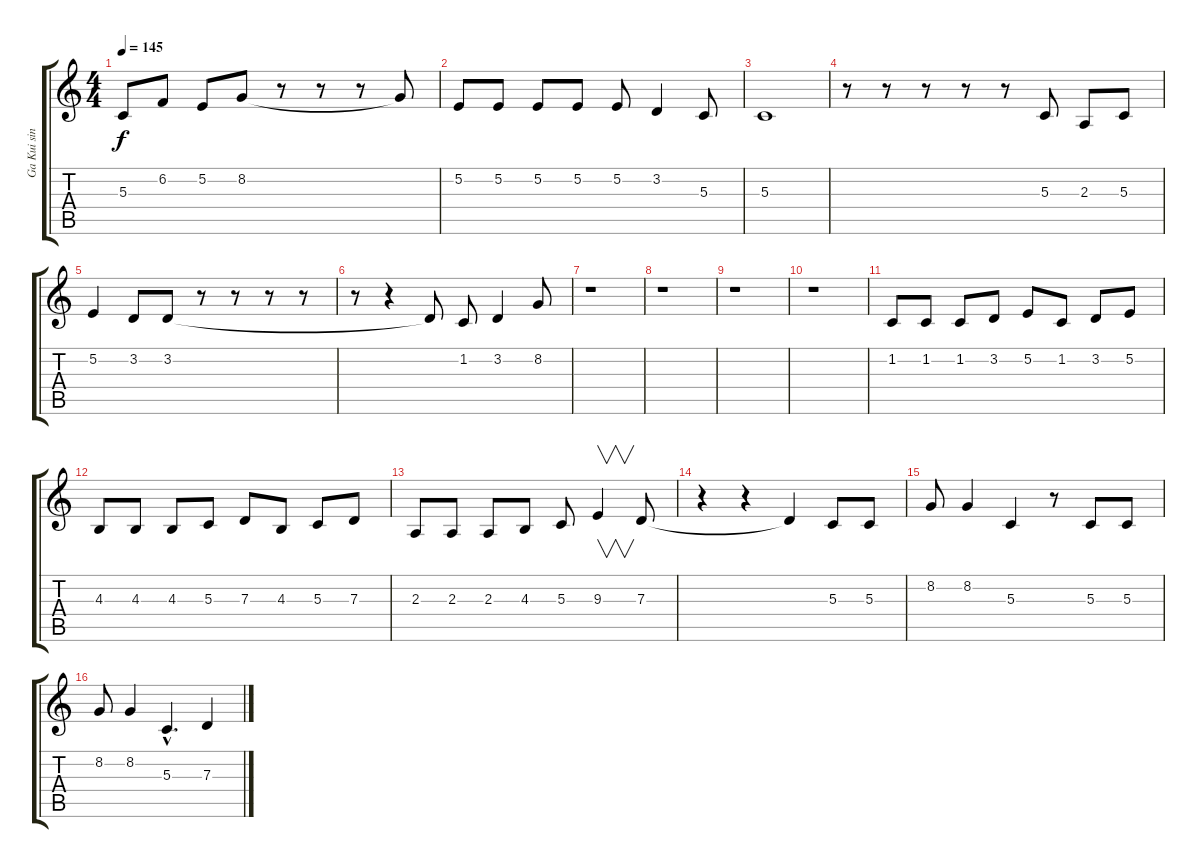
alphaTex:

\track ("Ga Kui sing" "Ga Kui sin") {instrument viola}
\staff {score tabs}
\tuning (E4 B3 G3 D3 A2 E2) {hide}
\ts (4 4)
\tempo 145
\clef g2
\ks c
5.3{t}.8{dy f} 6.2.8 5.2.8 8.2.8 r.8 r.8 r.8 8.2{t}.8 |
5.2.8 5.2.8 5.2.8 5.2.8 5.2.8 3.2.4 5.3.8 |
5.3.1 |
r.8 r.8 r.8 r.8 r.8 5.3.8 2.3.8 5.3.8 |
5.2.4 3.2.8 3.2.8 r.8 r.8 r.8 r.8 |
r.8 r.4 3.2{t}.8 1.2.8 3.2.4 8.2.8 |
r.1 |
r.1 |
r.1 |
r.1 |
1.2.8 1.2.8 1.2.8 3.2.8 5.2.8 1.2.8 3.2.8 5.2.8 |
4.3.8 4.3.8 4.3.8 5.3.8 7.3.8 4.3.8 5.3.8 7.3.8 |
2.3.8 2.3.8 2.3.8 4.3.8 5.3.8 9.3.4{v} 7.3.8 |
r.4 r.4 7.3{t}.4 5.3.8 5.3.8 |
8.2.8 8.2.4 5.3.4 r.8 5.3.8 5.3.8 |
8.2.8 8.2.4 5.3{hac}.4{d} 7.3.4
